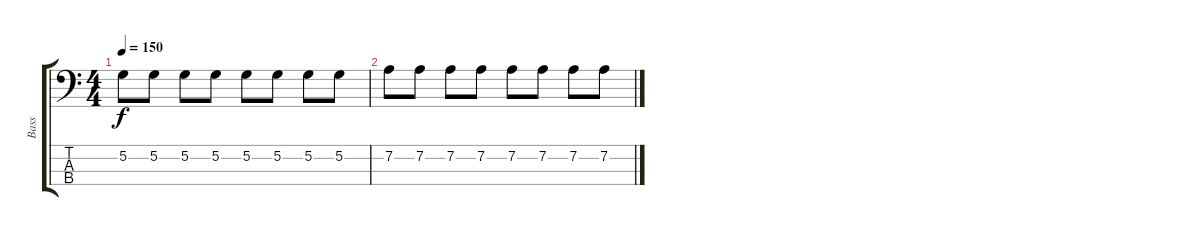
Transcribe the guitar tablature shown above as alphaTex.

\track ("Bass" "Bass") {instrument electricbasspick}
\staff {score tabs}
\tuning (G2 D2 A1 E1) {hide}
\ts (4 4)
\tempo 150
\clef f4
\ks c
5.2.8{dy f} 5.2.8 5.2.8 5.2.8 5.2.8 5.2.8 5.2.8 5.2.8 |
7.2.8 7.2.8 7.2.8 7.2.8 7.2.8 7.2.8 7.2.8 7.2.8
